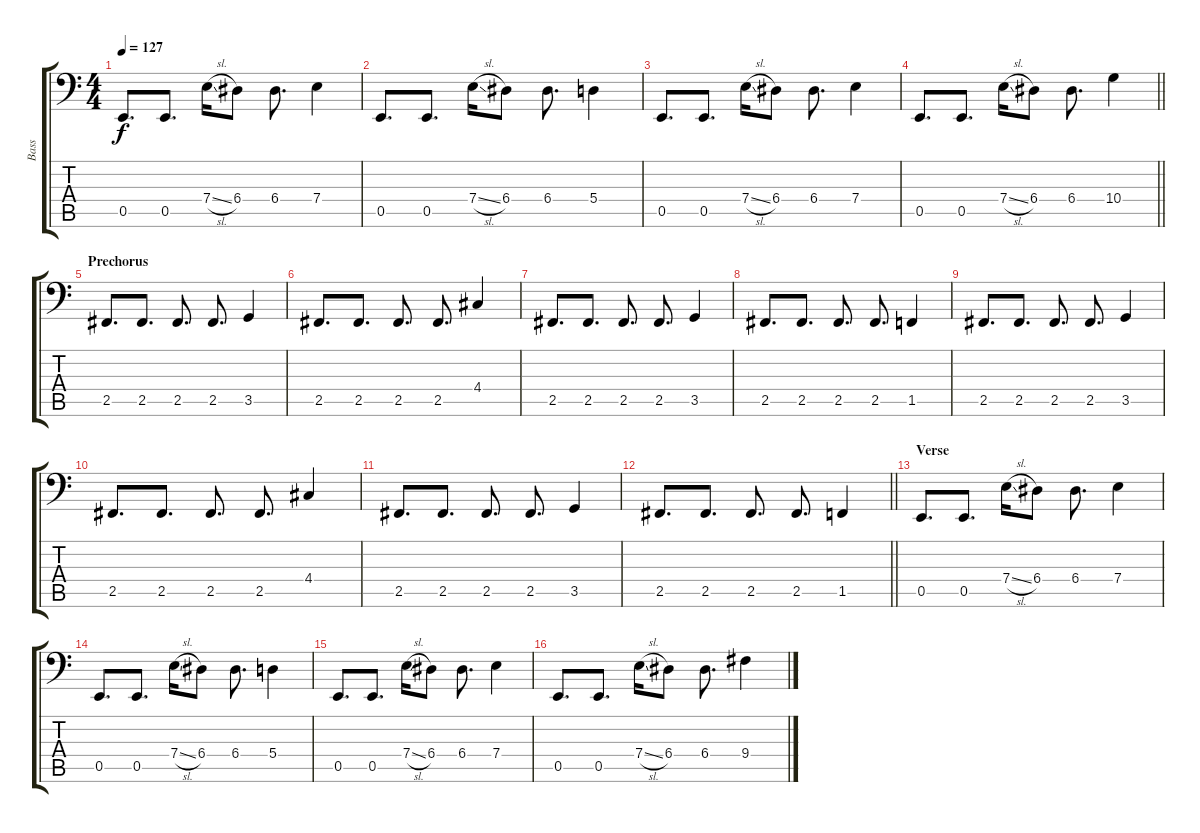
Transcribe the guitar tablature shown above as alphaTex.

\track ("Bass" "Bass") {instrument electricbassfinger}
\staff {score tabs}
\tuning (B2 G2 D2 A1 E1 B0) {hide}
\ts (4 4)
\tempo 127
\clef f4
\ks c
0.5.8{d dy f} 0.5.8{d} 7.4{sl}.16 6.4.8 6.4.8{d} 7.4.4 |
0.5.8{d} 0.5.8{d} 7.4{sl}.16 6.4.8 6.4.8{d} 5.4.4 |
0.5.8{d} 0.5.8{d} 7.4{sl}.16 6.4.8 6.4.8{d} 7.4.4 |
\barLineRight lightlight
0.5.8{d} 0.5.8{d} 7.4{sl}.16 6.4.8 6.4.8{d} 10.4.4 |
\section ("" "Prechorus")
2.5.8{d} 2.5.8{d} 2.5.8{d} 2.5.8{d} 3.5.4 |
2.5.8{d} 2.5.8{d} 2.5.8{d} 2.5.8{d} 4.4.4 |
2.5.8{d} 2.5.8{d} 2.5.8{d} 2.5.8{d} 3.5.4 |
2.5.8{d} 2.5.8{d} 2.5.8{d} 2.5.8{d} 1.5.4 |
2.5.8{d} 2.5.8{d} 2.5.8{d} 2.5.8{d} 3.5.4 |
2.5.8{d} 2.5.8{d} 2.5.8{d} 2.5.8{d} 4.4.4 |
2.5.8{d} 2.5.8{d} 2.5.8{d} 2.5.8{d} 3.5.4 |
\barLineRight lightlight
2.5.8{d} 2.5.8{d} 2.5.8{d} 2.5.8{d} 1.5.4 |
\section ("" "Verse")
0.5.8{d} 0.5.8{d} 7.4{sl}.16 6.4.8 6.4.8{d} 7.4.4 |
0.5.8{d} 0.5.8{d} 7.4{sl}.16 6.4.8 6.4.8{d} 5.4.4 |
0.5.8{d} 0.5.8{d} 7.4{sl}.16 6.4.8 6.4.8{d} 7.4.4 |
0.5.8{d} 0.5.8{d} 7.4{sl}.16 6.4.8 6.4.8{d} 9.4.4
